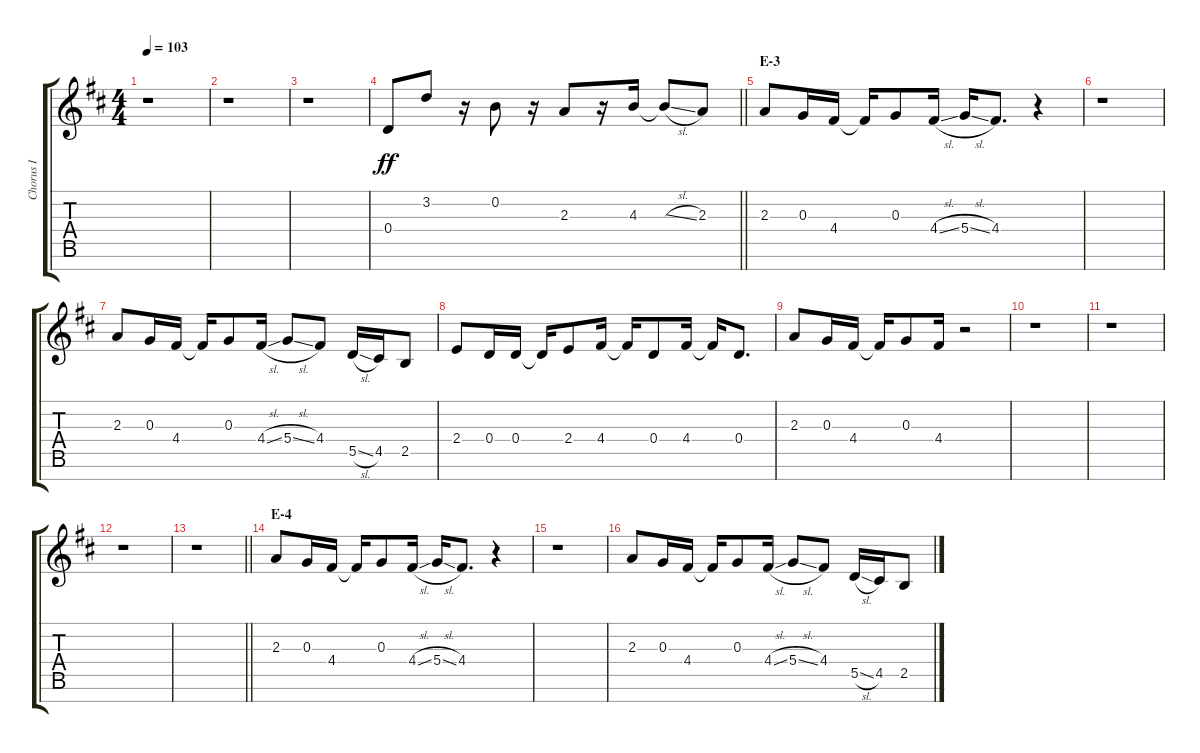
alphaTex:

\track ("Chorus I" "Chorus I") {instrument voiceoohs}
\staff {score tabs}
\tuning (E5 B4 G4 D4 A3 E3 B2) {hide}
\ts (4 4)
\tempo 103
\clef g2
\ks d
r.1{dy ff} |
r.1 |
r.1 |
\barLineRight lightlight
0.4.8 3.2.8 r.16 0.2.8 r.16 2.3.8 r.16 4.3.16 4.3{sl t}.8 2.3.8 |
\section ("" "E-3")
2.3.8 0.3.16 4.4.16 4.4{t}.16 0.3.8 4.4{sl}.16 5.4{sl}.16 4.4.8{d} r.4 |
r.1 |
2.3.8 0.3.16 4.4.16 4.4{t}.16 0.3.8 4.4{sl}.16 5.4{sl}.8 4.4.8 5.5{sl}.16 4.5.16 2.5.8 |
2.4.8 0.4.16 0.4.16 0.4{t}.16 2.4.8 4.4.16 4.4{t}.16 0.4.8 4.4.16 4.4{t}.16 0.4.8{d} |
2.3.8 0.3.16 4.4.16 4.4{t}.16 0.3.8 4.4.16 r.2 |
r.1 |
r.1 |
r.1 |
\barLineRight lightlight
r.1 |
\section ("" "E-4")
2.3.8 0.3.16 4.4.16 4.4{t}.16 0.3.8 4.4{sl}.16 5.4{sl}.16 4.4.8{d} r.4 |
r.1 |
2.3.8 0.3.16 4.4.16 4.4{t}.16 0.3.8 4.4{sl}.16 5.4{sl}.8 4.4.8 5.5{sl}.16 4.5.16 2.5.8
